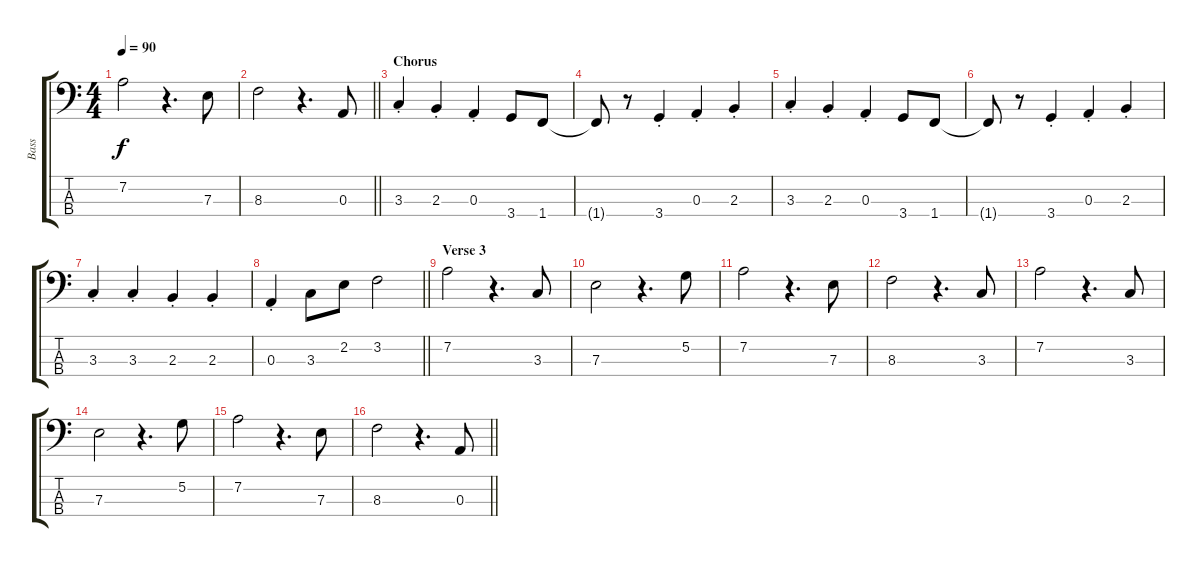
\track ("Bass" "Bass") {instrument electricbassfinger}
\staff {score tabs}
\tuning (G2 D2 A1 E1) {hide}
\ts (4 4)
\tempo 90
\clef f4
\ks c
7.2.2{dy f} r.4{d} 7.3.8 |
\barLineRight lightlight
8.3.2 r.4{d} 0.3.8 |
\section ("" "Chorus")
3.3{st}.4 2.3{st}.4 0.3{st}.4 3.4.8 1.4.8 |
1.4{t}.8 r.8 3.4{st}.4 0.3{st}.4 2.3{st}.4 |
3.3{st}.4 2.3{st}.4 0.3{st}.4 3.4.8 1.4.8 |
1.4{t}.8 r.8 3.4{st}.4 0.3{st}.4 2.3{st}.4 |
3.3{st}.4 3.3{st}.4 2.3{st}.4 2.3{st}.4 |
\barLineRight lightlight
0.3{st}.4 3.3.8 2.2.8 3.2.2 |
\section ("" "Verse 3")
7.2.2 r.4{d} 3.3.8 |
7.3.2 r.4{d} 5.2.8 |
7.2.2 r.4{d} 7.3.8 |
8.3.2 r.4{d} 3.3.8 |
7.2.2 r.4{d} 3.3.8 |
7.3.2 r.4{d} 5.2.8 |
7.2.2 r.4{d} 7.3.8 |
\barLineRight lightlight
8.3.2 r.4{d} 0.3.8
